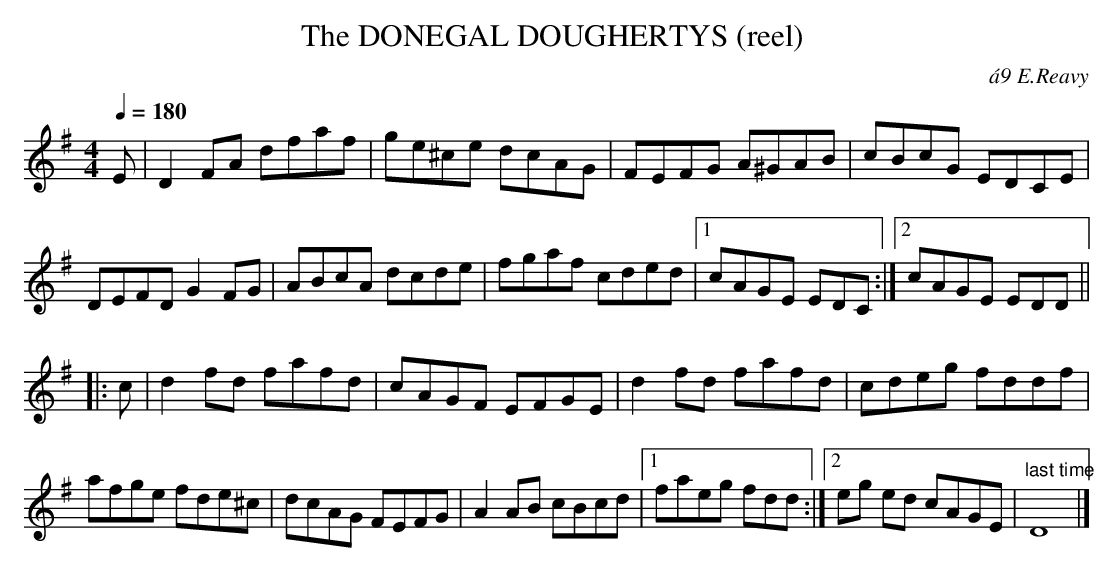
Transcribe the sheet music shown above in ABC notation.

X:1
T:DONEGAL DOUGHERTYS (reel) , The
C:\'a9 E.Reavy
Y:"allegro moderato"
C's natural.
Q:1/4=180
M:4/4
L:1/8
K:Dmix
E|D2 FA dfaf|ge^ce dcAG|FEFG A^GAB|cBcG EDCE|
DEFD G2 FG|ABcA dcde|fgaf cded|1 cAGE EDC:|\
[2 cAGE EDD||
|:c|d2 fd fafd|cAGF EFGE|d2 fd fafd|cdeg fddf|
afge fde^c|dcAG FEFG|A2AB cBcd|1 faeg fdd:|\
[2 eg ed cAGE|"last time" D8|]
